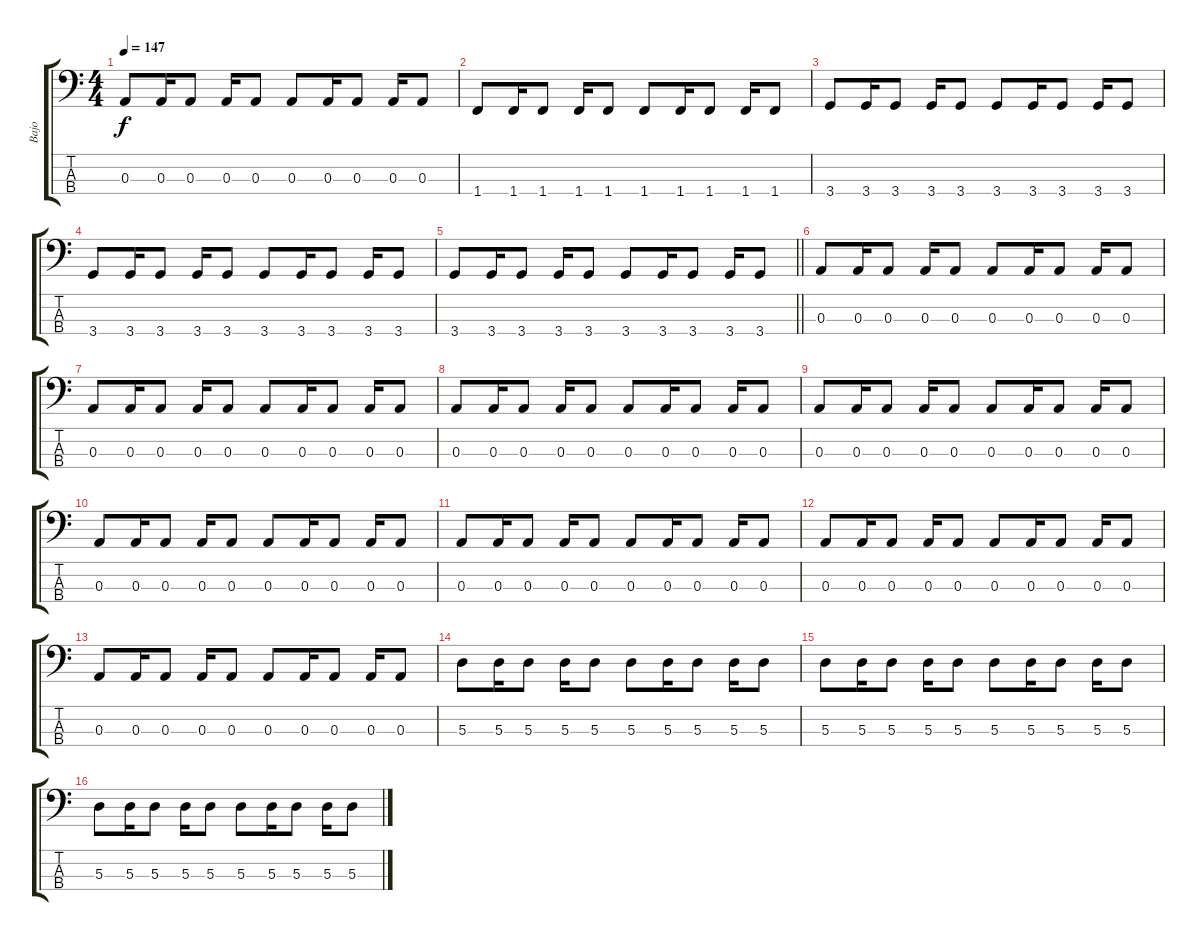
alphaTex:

\track ("Bajo" "Bajo") {instrument electricbassfinger}
\staff {score tabs}
\tuning (G2 D2 A1 E1) {hide}
\ts (4 4)
\tempo 147
\clef f4
\ks c
0.3.8{dy f} 0.3.16 0.3.8 0.3.16 0.3.8 0.3.8 0.3.16 0.3.8 0.3.16 0.3.8 |
1.4.8 1.4.16 1.4.8 1.4.16 1.4.8 1.4.8 1.4.16 1.4.8 1.4.16 1.4.8 |
3.4.8 3.4.16 3.4.8 3.4.16 3.4.8 3.4.8 3.4.16 3.4.8 3.4.16 3.4.8 |
3.4.8 3.4.16 3.4.8 3.4.16 3.4.8 3.4.8 3.4.16 3.4.8 3.4.16 3.4.8 |
\barLineRight lightlight
3.4.8 3.4.16 3.4.8 3.4.16 3.4.8 3.4.8 3.4.16 3.4.8 3.4.16 3.4.8 |
\section ("" "")
0.3.8 0.3.16 0.3.8 0.3.16 0.3.8 0.3.8 0.3.16 0.3.8 0.3.16 0.3.8 |
0.3.8 0.3.16 0.3.8 0.3.16 0.3.8 0.3.8 0.3.16 0.3.8 0.3.16 0.3.8 |
0.3.8 0.3.16 0.3.8 0.3.16 0.3.8 0.3.8 0.3.16 0.3.8 0.3.16 0.3.8 |
0.3.8 0.3.16 0.3.8 0.3.16 0.3.8 0.3.8 0.3.16 0.3.8 0.3.16 0.3.8 |
0.3.8 0.3.16 0.3.8 0.3.16 0.3.8 0.3.8 0.3.16 0.3.8 0.3.16 0.3.8 |
0.3.8 0.3.16 0.3.8 0.3.16 0.3.8 0.3.8 0.3.16 0.3.8 0.3.16 0.3.8 |
0.3.8 0.3.16 0.3.8 0.3.16 0.3.8 0.3.8 0.3.16 0.3.8 0.3.16 0.3.8 |
0.3.8 0.3.16 0.3.8 0.3.16 0.3.8 0.3.8 0.3.16 0.3.8 0.3.16 0.3.8 |
5.3.8 5.3.16 5.3.8 5.3.16 5.3.8 5.3.8 5.3.16 5.3.8 5.3.16 5.3.8 |
5.3.8 5.3.16 5.3.8 5.3.16 5.3.8 5.3.8 5.3.16 5.3.8 5.3.16 5.3.8 |
5.3.8 5.3.16 5.3.8 5.3.16 5.3.8 5.3.8 5.3.16 5.3.8 5.3.16 5.3.8
